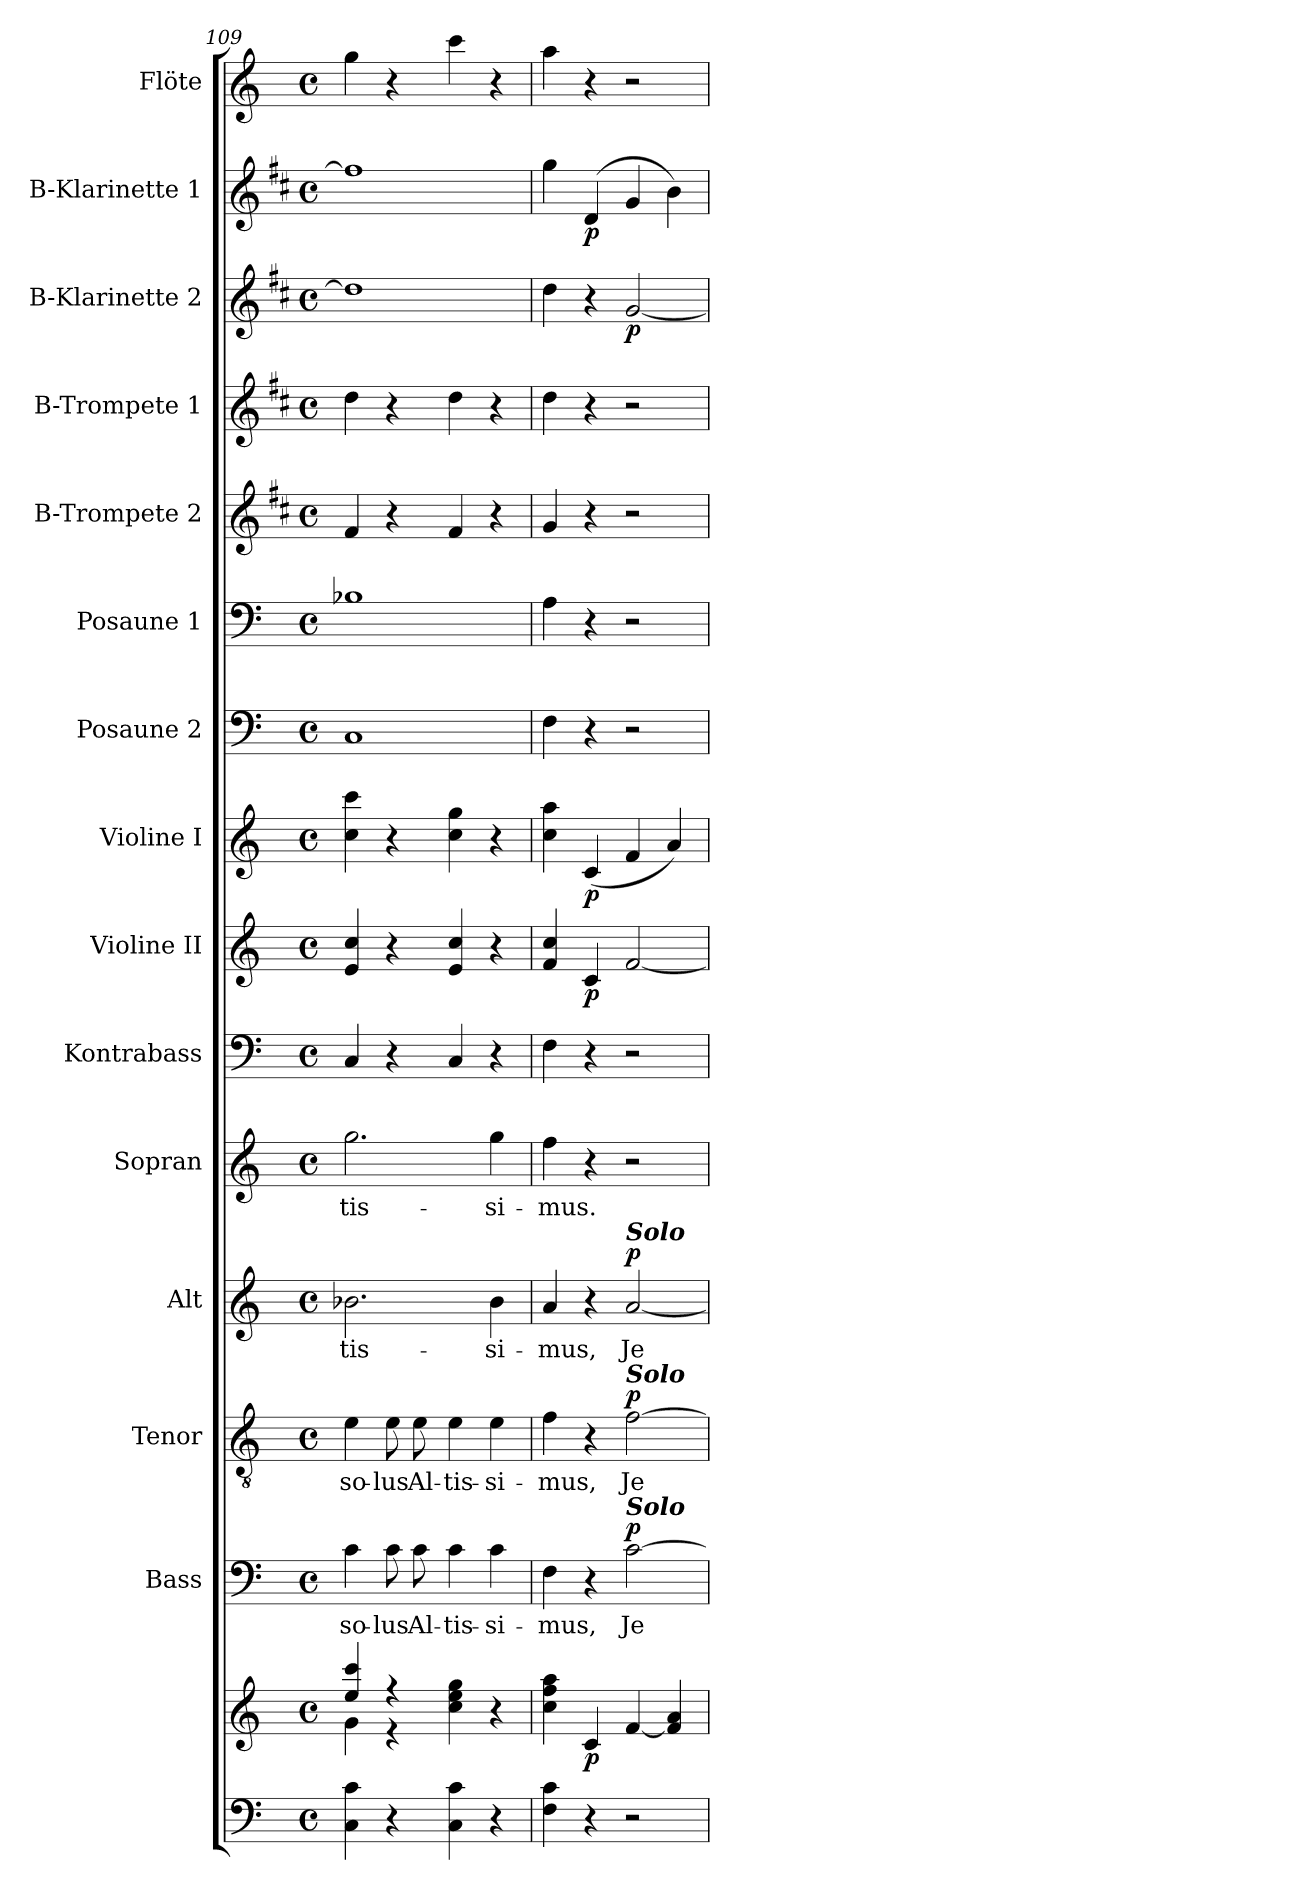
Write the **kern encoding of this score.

**kern	**kern	**dynam	**kern	**text	**dynam	**kern	**text	**dynam	**kern	**text	**dynam	**kern	**text	**kern	**kern	**dynam	**kern	**dynam	**kern	**kern	**kern	**kern	**kern	**dynam	**kern	**dynam	**kern
*part15	*part15	*part15	*part14	*part14	*part14	*part13	*part13	*part13	*part12	*part12	*part12	*part11	*part11	*part10	*part9	*part9	*part8	*part8	*part7	*part6	*part5	*part4	*part3	*part3	*part2	*part2	*part1
*staff16	*staff15	*staff15/16	*staff14	*staff14	*staff14	*staff13	*staff13	*staff13	*staff12	*staff12	*staff12	*staff11	*staff11	*staff10	*staff9	*staff9	*staff8	*staff8	*staff7	*staff6	*staff5	*staff4	*staff3	*staff3	*staff2	*staff2	*staff1
*	*	*	*I"Bass	*	*	*I"Tenor	*	*	*I"Alt	*	*	*I"Sopran	*	*I"Kontrabass	*I"Violine II	*	*I"Violine I	*	*I"Posaune 2	*I"Posaune 1	*I"B-Trompete 2	*I"B-Trompete 1	*I"B-Klarinette 2	*	*I"B-Klarinette 1	*	*I"Flöte
*	*	*	*I'B.	*	*	*I'T.	*	*	*I'A.	*	*	*I'S.	*	*I'Kb.	*I'Vl. II	*	*I'Vl. I	*	*I'Pos. 2	*I'Pos. 1	*I'B Trp. 2	*I'B Trp. 1	*I'B Kl. 2	*	*I'B Kl. 1	*	*I'Fl.
*clefF4	*clefG2	*	*clefF4	*	*	*clefGv2	*	*	*clefG2	*	*	*clefG2	*	*clefF4	*clefG2	*	*clefG2	*	*clefF4	*clefF4	*clefG2	*clefG2	*clefG2	*	*clefG2	*	*clefG2
*	*	*	*	*	*	*	*	*	*	*	*	*	*	*ITrd7c12	*	*	*	*	*	*	*ITrd1c2	*ITrd1c2	*ITrd1c2	*	*ITrd1c2	*	*
*k[]	*k[]	*	*k[]	*	*	*k[]	*	*	*k[]	*	*	*k[]	*	*k[]	*k[]	*	*k[]	*	*k[]	*k[]	*k[]	*k[]	*k[]	*	*k[]	*	*k[]
*C:	*C:	*	*C:	*	*	*C:	*	*	*C:	*	*	*C:	*	*C:	*C:	*	*C:	*	*C:	*C:	*C:	*C:	*C:	*	*C:	*	*C:
*M4/4	*M4/4	*	*M4/4	*	*	*M4/4	*	*	*M4/4	*	*	*M4/4	*	*M4/4	*M4/4	*	*M4/4	*	*M4/4	*M4/4	*M4/4	*M4/4	*M4/4	*	*M4/4	*	*M4/4
*met(c)	*met(c)	*	*met(c)	*	*	*met(c)	*	*	*met(c)	*	*	*met(c)	*	*met(c)	*met(c)	*	*met(c)	*	*met(c)	*met(c)	*met(c)	*met(c)	*met(c)	*	*met(c)	*	*met(c)
=109	=109	=109	=109	=109	=109	=109	=109	=109	=109	=109	=109	=109	=109	=109	=109	=109	=109	=109	=109	=109	=109	=109	=109	=109	=109	=109	=109
*	*^	*	*	*	*	*	*	*	*	*	*	*	*	*	*	*	*	*	*	*	*	*	*	*	*	*	*
!	!	!	!	!	!LO:LY:b	!	!	!LO:LY:b	!	!	!LO:LY:b	!	!	!LO:LY:b	!	!	!	!	!	!	!	!	!	!	!	!	!	!
4C\ 4c\	4ee/ 4ccc/	4g\	.	4c\	so-	.	4e\	so-	.	2.b-X\	-tis-	.	2.gg\	-tis-	4CC/	4e/ 4cc/	.	4cc\ 4ccc\	.	1C	1B-X	4e/	4cc\	1cc]	.	1ee]	.	4gg\
!	!	!	!	!	!LO:LY:b	!	!	!LO:LY:b	!	!	!	!	!	!	!	!	!	!	!	!	!	!	!	!	!	!	!	!
4r	4r	4r	.	8c\	-lus	.	8e\	-lus	.	.	.	.	.	.	4r	4r	.	4r	.	.	.	4r	4r	.	.	.	.	4r
!	!	!	!	!	!LO:LY:b	!	!	!LO:LY:b	!	!	!	!	!	!	!	!	!	!	!	!	!	!	!	!	!	!	!	!
.	.	.	.	8c\	Al-	.	8e\	Al-	.	.	.	.	.	.	.	.	.	.	.	.	.	.	.	.	.	.	.	.
!	!	!	!	!	!LO:LY:b	!	!	!LO:LY:b	!	!	!	!	!	!	!	!	!	!	!	!	!	!	!	!	!	!	!	!
4C\ 4c\	4cc\ 4ee\ 4gg\	2ryy	.	4c\	-tis-	.	4e\	-tis-	.	.	.	.	.	.	4CC/	4e/ 4cc/	.	4cc\ 4gg\	.	.	.	4e/	4cc\	.	.	.	.	4ccc\
!	!	!	!	!	!LO:LY:b	!	!	!LO:LY:b	!	!	!LO:LY:b	!	!	!LO:LY:b	!	!	!	!	!	!	!	!	!	!	!	!	!	!
4r	4r	.	.	4c\	-si-	.	4e\	-si-	.	4b-\	-si-	.	4gg\	-si-	4r	4r	.	4r	.	.	.	4r	4r	.	.	.	.	4r
*	*v	*v	*	*	*	*	*	*	*	*	*	*	*	*	*	*	*	*	*	*	*	*	*	*	*	*	*	*
=110	=110	=110	=110	=110	=110	=110	=110	=110	=110	=110	=110	=110	=110	=110	=110	=110	=110	=110	=110	=110	=110	=110	=110	=110	=110	=110	=110
!	!	!	!	!LO:LY:b	!	!	!LO:LY:b	!	!	!LO:LY:b	!	!	!LO:LY:b	!	!	!	!	!	!	!	!	!	!	!	!	!	!
4F\ 4c\	4cc\ 4ff\ 4aa\	.	4F\	-mus,	.	4f\	-mus,	.	4a/	-mus,	.	4ff\	-mus.	4FF\	4f/ 4cc/	.	4cc\ 4aa\	.	4F\	4A\	4f/	4cc\	4cc\	.	4ff\	.	4aa\
!	!	!LO:DY:b	!	!	!	!	!	!	!	!	!	!	!	!	!	!LO:DY:b	!	!LO:DY:b	!	!	!	!	!	!	!	!LO:DY:b	!
4r	4c/	p	4r	.	.	4r	.	.	4r	.	.	4r	.	4r	4c/	p	(<4c/	p	4r	4r	4r	4r	4r	.	(4c/	p	4r
!	!	!	!	!	!	!	!	!	!LO:TX:a:Bi:t=Solo	!	!	!	!	!	!	!	!	!	!	!	!	!	!	!	!	!	!
!	!	!	!	!	!	!LO:TX:a:Bi:t=Solo	!	!	!	!	!	!	!	!	!	!	!	!	!	!	!	!	!	!	!	!	!
!	!	!	!LO:TX:a:Bi:t=Solo	!	!	!	!	!	!	!	!	!	!	!	!	!	!	!	!	!	!	!	!	!	!	!	!
!	!	!	!	!LO:LY:b	!LO:DY:a	!	!LO:LY:b	!LO:DY:a	!	!LO:LY:b	!LO:DY:a	!	!	!	!	!	!	!	!	!	!	!	!	!LO:DY:b	!	!	!
2r	[4f/	.	[2c\	Je-	p	[2f\	Je-	p	[2a/	Je-	p	2r	.	2r	[2f/	.	4f/	.	2r	2r	2r	2r	[2f/	p	4f/	.	2r
.	4f/] 4a/	.	.	.	.	.	.	.	.	.	.	.	.	.	.	.	4a/)	.	.	.	.	.	.	.	4a\)	.	.
=	=	=	=	=	=	=	=	=	=	=	=	=	=	=	=	=	=	=	=	=	=	=	=	=	=	=	=
*-	*-	*-	*-	*-	*-	*-	*-	*-	*-	*-	*-	*-	*-	*-	*-	*-	*-	*-	*-	*-	*-	*-	*-	*-	*-	*-	*-
